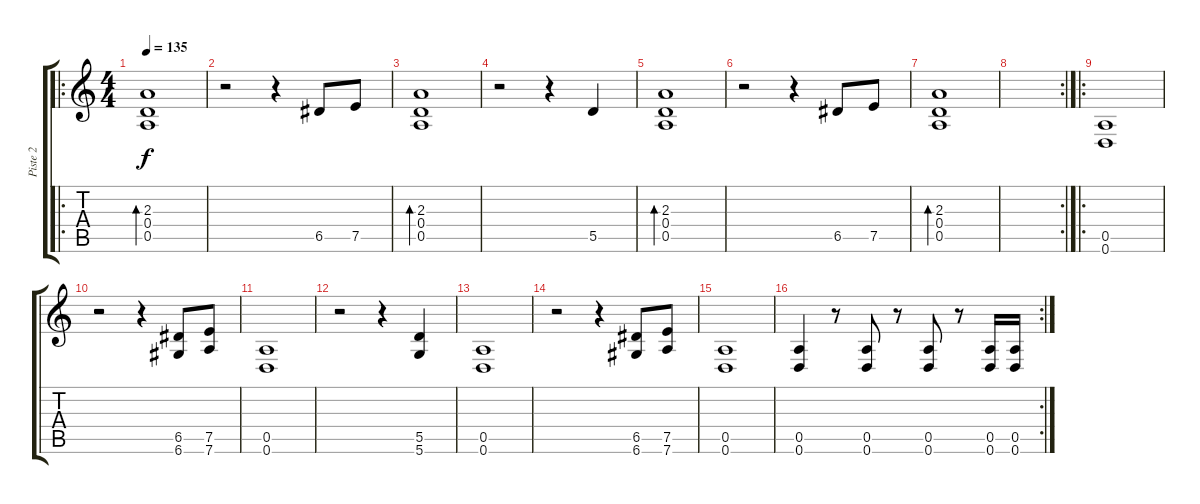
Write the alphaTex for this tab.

\track ("Piste 2" "Piste 2") {instrument distortionguitar}
\staff {score tabs}
\tuning (E4 B3 G3 D3 A2 D2) {hide}
\ro
\ts (4 4)
\tempo 135
\clef g2
\ks c
(2.3 0.4 0.5).1{bd 240 dy f instrument acousticguitarnylon} |
r.2 r.4 6.5.8 7.5.8 |
(2.3 0.4 0.5).1{bd 240} |
r.2 r.4 5.5.4 |
(2.3 0.4 0.5).1{bd 240} |
r.2 r.4 6.5.8 7.5.8 |
(2.3 0.4 0.5).1{bd 240} |
\rc 2
|
\ro
(0.5 0.6).1{instrument distortionguitar} |
r.2 r.4 (6.5 6.6).8 (7.5 7.6).8 |
(0.5 0.6).1 |
r.2 r.4 (5.5 5.6).4 |
(0.5 0.6).1 |
r.2 r.4 (6.5 6.6).8 (7.5 7.6).8 |
(0.5 0.6).1 |
\rc 2
(0.5 0.6).4 r.8 (0.5 0.6).8 r.8 (0.5 0.6).8 r.8 (0.5 0.6).16 (0.5 0.6).16
